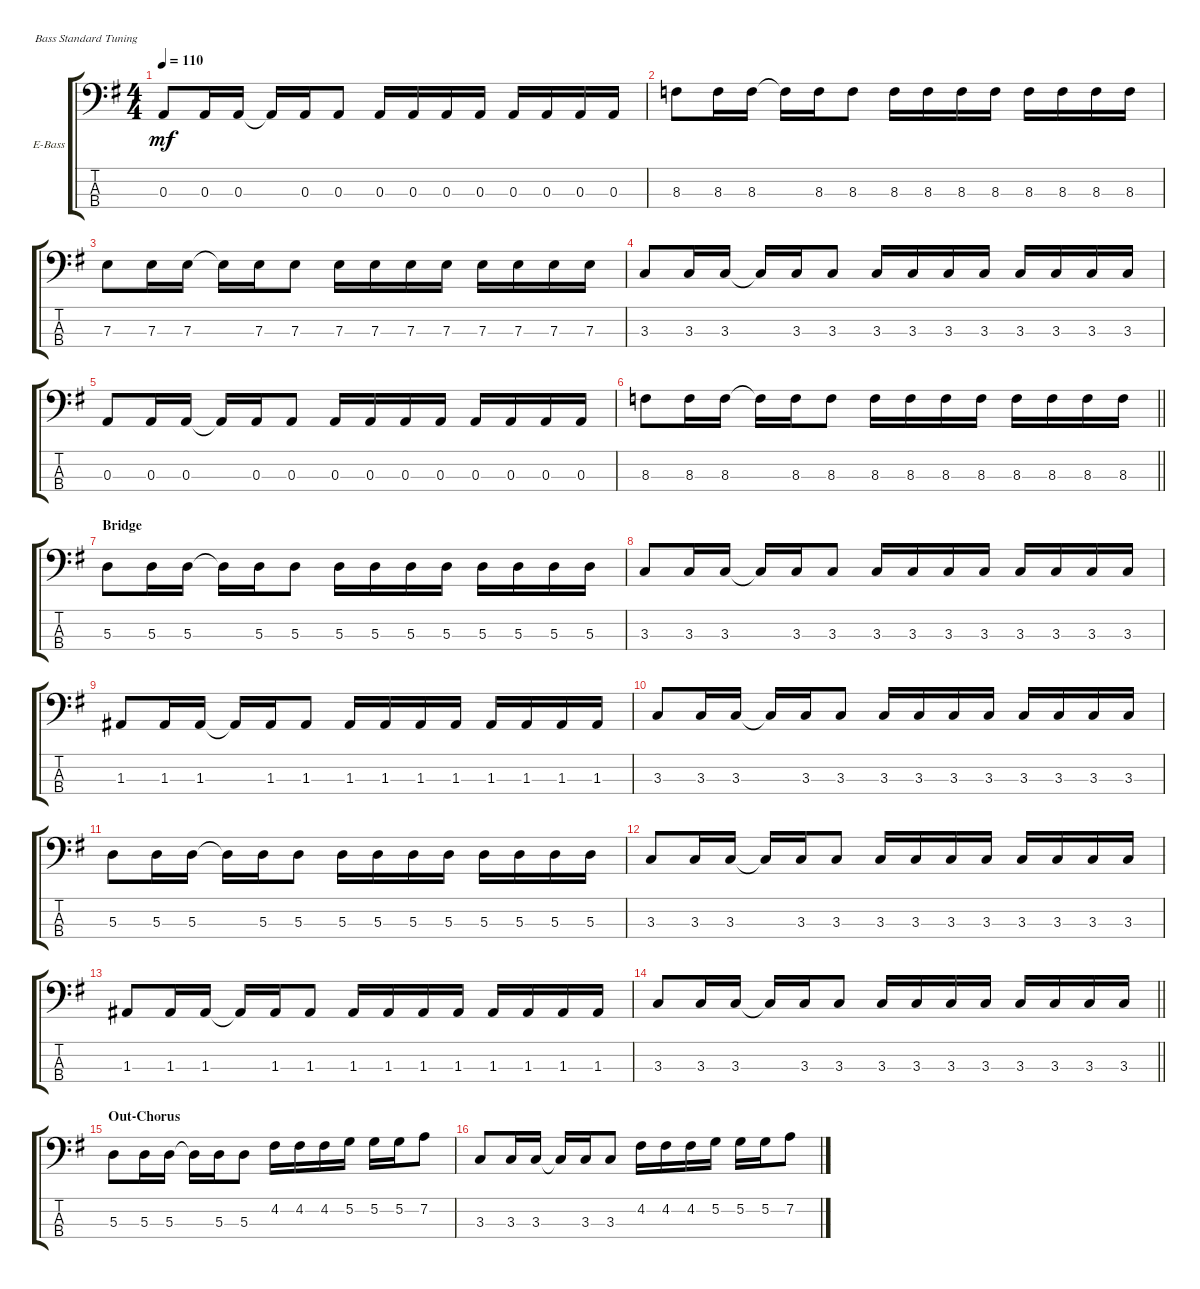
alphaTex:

\bracketExtendMode groupsimilarinstruments
\firstSystemTrackNameOrientation horizontal
\otherSystemsTrackNameOrientation horizontal
\track ("Бас" "E-Bass") {instrument electricbassfinger}
\staff {score tabs}
\tuning (G2 D2 A1 E1)
\ts (4 4)
\tempo 110
\clef f4
\ks eminor
0.3.8{dy mf} 0.3.16 0.3.16 0.3{t}.16 0.3.16 0.3.8 0.3.16 0.3.16 0.3.16 0.3.16 0.3.16 0.3.16 0.3.16 0.3.16 |
8.3.8 8.3.16 8.3.16 8.3{t}.16 8.3.16 8.3.8 8.3.16 8.3.16 8.3.16 8.3.16 8.3.16 8.3.16 8.3.16 8.3.16 |
7.3.8 7.3.16 7.3.16 7.3{t}.16 7.3.16 7.3.8 7.3.16 7.3.16 7.3.16 7.3.16 7.3.16 7.3.16 7.3.16 7.3.16 |
3.3.8 3.3.16 3.3.16 3.3{t}.16 3.3.16 3.3.8 3.3.16 3.3.16 3.3.16 3.3.16 3.3.16 3.3.16 3.3.16 3.3.16 |
0.3.8 0.3.16 0.3.16 0.3{t}.16 0.3.16 0.3.8 0.3.16 0.3.16 0.3.16 0.3.16 0.3.16 0.3.16 0.3.16 0.3.16 |
\barLineRight lightlight
8.3.8 8.3.16 8.3.16 8.3{t}.16 8.3.16 8.3.8 8.3.16 8.3.16 8.3.16 8.3.16 8.3.16 8.3.16 8.3.16 8.3.16 |
\section ("" "Bridge")
5.3.8 5.3.16 5.3.16 5.3{t}.16 5.3.16 5.3.8 5.3.16 5.3.16 5.3.16 5.3.16 5.3.16 5.3.16 5.3.16 5.3.16 |
3.3.8 3.3.16 3.3.16 3.3{t}.16 3.3.16 3.3.8 3.3.16 3.3.16 3.3.16 3.3.16 3.3.16 3.3.16 3.3.16 3.3.16 |
1.3.8 1.3.16 1.3.16 1.3{t}.16 1.3.16 1.3.8 1.3.16 1.3.16 1.3.16 1.3.16 1.3.16 1.3.16 1.3.16 1.3.16 |
3.3.8 3.3.16 3.3.16 3.3{t}.16 3.3.16 3.3.8 3.3.16 3.3.16 3.3.16 3.3.16 3.3.16 3.3.16 3.3.16 3.3.16 |
5.3.8 5.3.16 5.3.16 5.3{t}.16 5.3.16 5.3.8 5.3.16 5.3.16 5.3.16 5.3.16 5.3.16 5.3.16 5.3.16 5.3.16 |
3.3.8 3.3.16 3.3.16 3.3{t}.16 3.3.16 3.3.8 3.3.16 3.3.16 3.3.16 3.3.16 3.3.16 3.3.16 3.3.16 3.3.16 |
1.3.8 1.3.16 1.3.16 1.3{t}.16 1.3.16 1.3.8 1.3.16 1.3.16 1.3.16 1.3.16 1.3.16 1.3.16 1.3.16 1.3.16 |
\barLineRight lightlight
3.3.8 3.3.16 3.3.16 3.3{t}.16 3.3.16 3.3.8 3.3.16 3.3.16 3.3.16 3.3.16 3.3.16 3.3.16 3.3.16 3.3.16 |
\section ("" "Out-Chorus")
5.3.8 5.3.16 5.3.16 5.3{t}.16 5.3.16 5.3.8 4.2.16 4.2.16 4.2.16 5.2.16 5.2.16 5.2.16 7.2.8 |
3.3.8 3.3.16 3.3.16 3.3{t}.16 3.3.16 3.3.8 4.2.16 4.2.16 4.2.16 5.2.16 5.2.16 5.2.16 7.2.8
